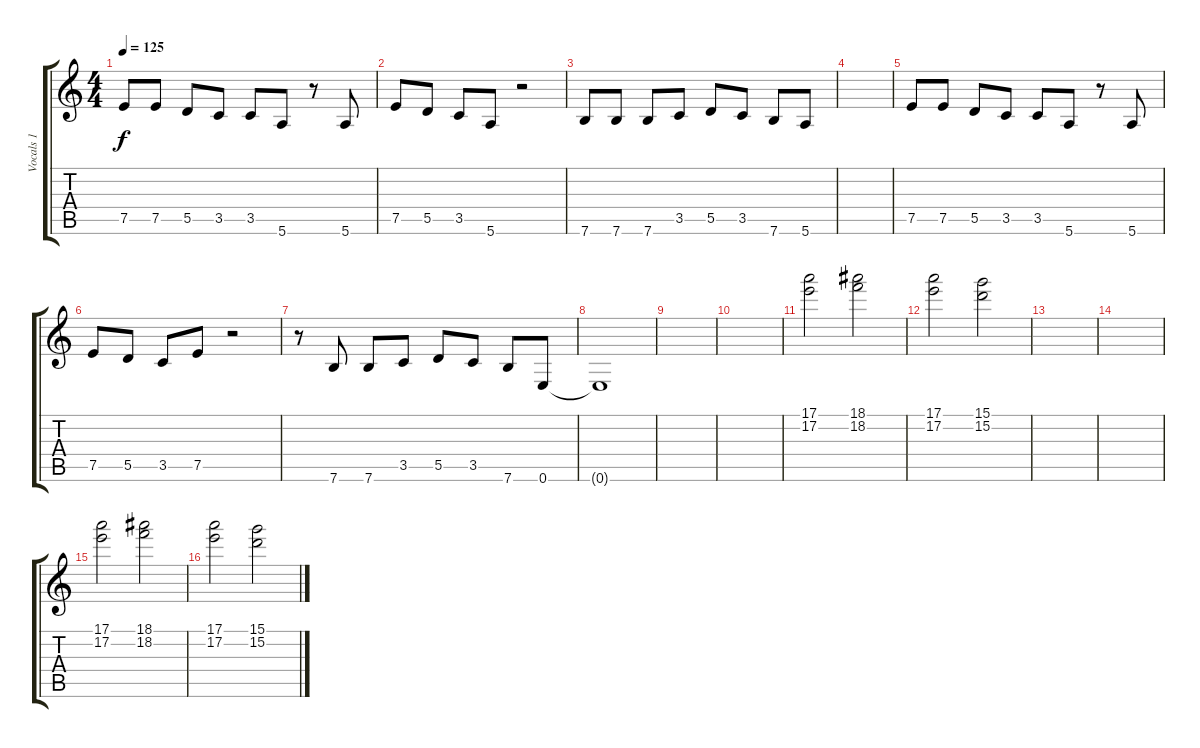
\track ("Vocals 1" "Vocals 1") {instrument overdrivenguitar}
\staff {score tabs}
\tuning (E4 B3 G3 D3 A2 E2) {hide}
\ts (4 4)
\tempo 125
\clef g2
\ks c
7.5.8{dy f} 7.5.8 5.5.8 3.5.8 3.5.8 5.6.8 r.8 5.6.8 |
7.5.8 5.5.8 3.5.8 5.6.8 r.2 |
7.6.8 7.6.8 7.6.8 3.5.8 5.5.8 3.5.8 7.6.8 5.6.8 |
|
7.5.8 7.5.8 5.5.8 3.5.8 3.5.8 5.6.8 r.8 5.6.8 |
7.5.8 5.5.8 3.5.8 7.5.8 r.2 |
r.8 7.6.8 7.6.8 3.5.8 5.5.8 3.5.8 7.6.8 0.6.8 |
0.6{t}.1 |
|
|
(17.1 17.2).2{volume 13} (18.1 18.2).2 |
(17.1 17.2).2 (15.1 15.2).2 |
|
|
(17.1 17.2).2 (18.1 18.2).2 |
(17.1 17.2).2 (15.1 15.2).2
